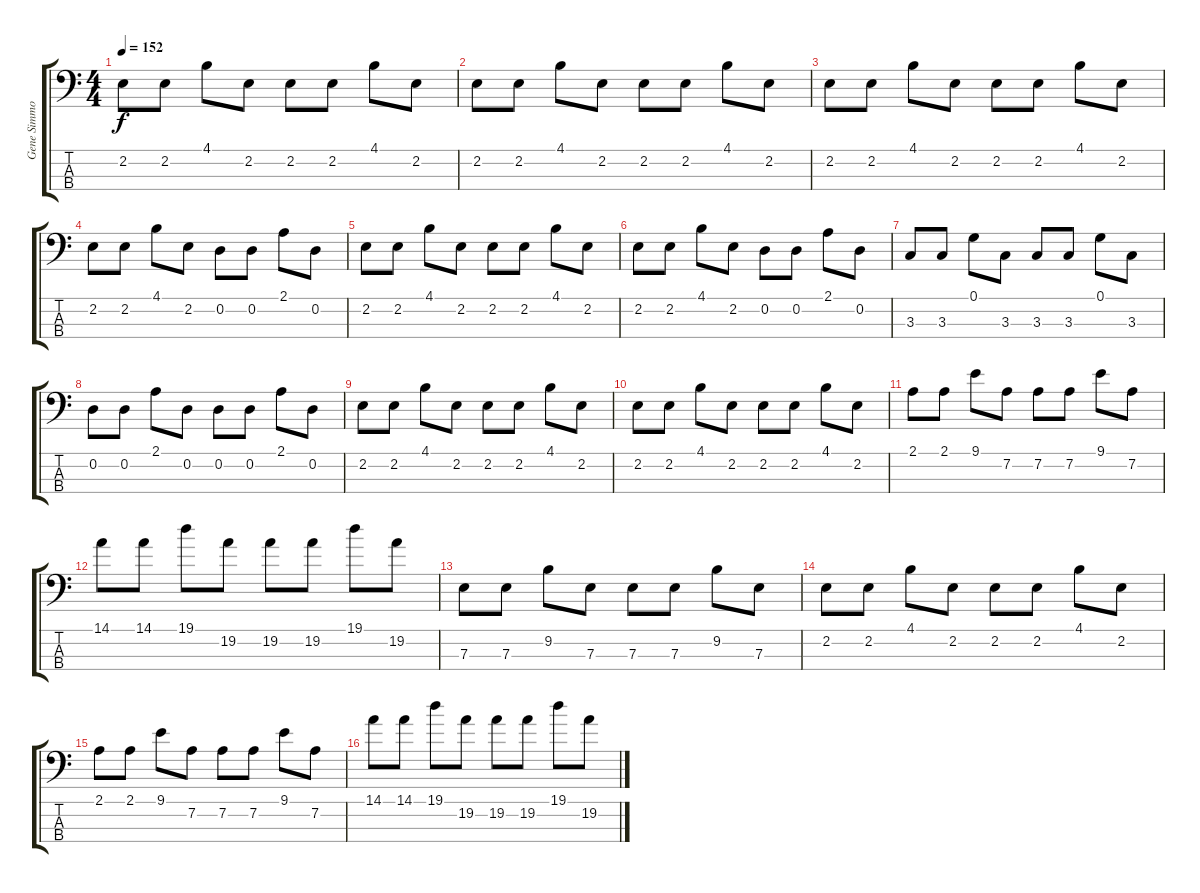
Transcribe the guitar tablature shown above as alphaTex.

\track ("Gene Simmons" "Gene Simmo") {instrument electricbassfinger}
\staff {score tabs}
\tuning (G2 D2 A1 E1) {hide}
\ts (4 4)
\tempo 152
\clef f4
\ks c
2.2.8{dy f} 2.2.8 4.1.8 2.2.8 2.2.8 2.2.8 4.1.8 2.2.8 |
2.2.8 2.2.8 4.1.8 2.2.8 2.2.8 2.2.8 4.1.8 2.2.8 |
2.2.8 2.2.8 4.1.8 2.2.8 2.2.8 2.2.8 4.1.8 2.2.8 |
2.2.8 2.2.8 4.1.8 2.2.8 0.2.8 0.2.8 2.1.8 0.2.8 |
2.2.8 2.2.8 4.1.8 2.2.8 2.2.8 2.2.8 4.1.8 2.2.8 |
2.2.8 2.2.8 4.1.8 2.2.8 0.2.8 0.2.8 2.1.8 0.2.8 |
3.3.8 3.3.8 0.1.8 3.3.8 3.3.8 3.3.8 0.1.8 3.3.8 |
0.2.8 0.2.8 2.1.8 0.2.8 0.2.8 0.2.8 2.1.8 0.2.8 |
2.2.8 2.2.8 4.1.8 2.2.8 2.2.8 2.2.8 4.1.8 2.2.8 |
2.2.8 2.2.8 4.1.8 2.2.8 2.2.8 2.2.8 4.1.8 2.2.8 |
2.1.8 2.1.8 9.1.8 7.2.8 7.2.8 7.2.8 9.1.8 7.2.8 |
14.1.8 14.1.8 19.1.8 19.2.8 19.2.8 19.2.8 19.1.8 19.2.8 |
7.3.8 7.3.8 9.2.8 7.3.8 7.3.8 7.3.8 9.2.8 7.3.8 |
2.2.8 2.2.8 4.1.8 2.2.8 2.2.8 2.2.8 4.1.8 2.2.8 |
2.1.8 2.1.8 9.1.8 7.2.8 7.2.8 7.2.8 9.1.8 7.2.8 |
14.1.8 14.1.8 19.1.8 19.2.8 19.2.8 19.2.8 19.1.8 19.2.8
